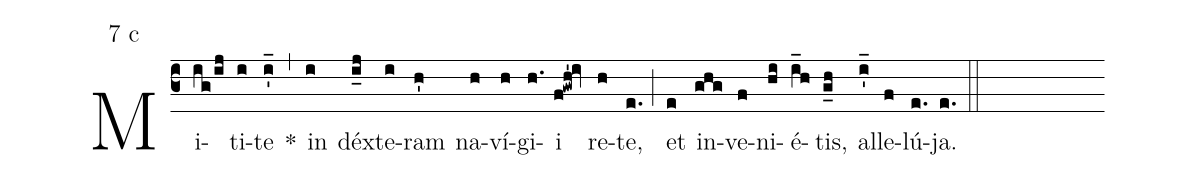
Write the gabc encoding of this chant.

mode:7 c;
%%
(c3) Mi(ig/ij)ti(i)te(i'_) *(,) in(i) déx(i_j)te(i)ram(h') na(h)ví(h)gi(h.)i(f!gwh'!iv) re(h)te,(e.) (;) et(e) in(ghg)ve(f)ni(hi)é(i_h)tis,(g_h) al(i'_)le(f)lú(e.)ja.(e.) (::)
